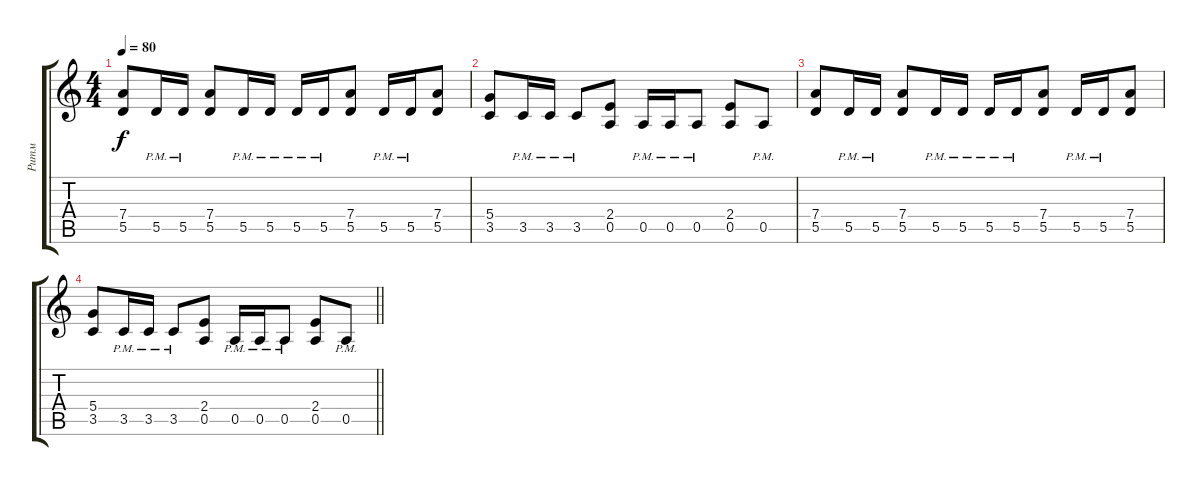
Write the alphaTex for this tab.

\track ("Ритм" "Ритм") {instrument distortionguitar}
\staff {score tabs}
\tuning (E4 B3 G3 D3 A2 E2) {hide}
\ts (4 4)
\tempo 80
\clef g2
\ks c
(7.4 5.5).8{dy f} 5.5{pm}.16 5.5{pm}.16 (7.4 5.5).8 5.5{pm}.16 5.5{pm}.16 5.5{pm}.16 5.5{pm}.16 (7.4 5.5).8 5.5{pm}.16 5.5{pm}.16 (7.4 5.5).8 |
(5.4 3.5).8 3.5{pm}.16 3.5{pm}.16 3.5{pm}.8 (2.4 0.5).8 0.5{pm}.16 0.5{pm}.16 0.5{pm}.8 (2.4 0.5).8 0.5{pm}.8 |
(7.4 5.5).8 5.5{pm}.16 5.5{pm}.16 (7.4 5.5).8 5.5{pm}.16 5.5{pm}.16 5.5{pm}.16 5.5{pm}.16 (7.4 5.5).8 5.5{pm}.16 5.5{pm}.16 (7.4 5.5).8 |
\barLineRight lightlight
(5.4 3.5).8 3.5{pm}.16 3.5{pm}.16 3.5{pm}.8 (2.4 0.5).8 0.5{pm}.16 0.5{pm}.16 0.5{pm}.8 (2.4 0.5).8 0.5{pm}.8
